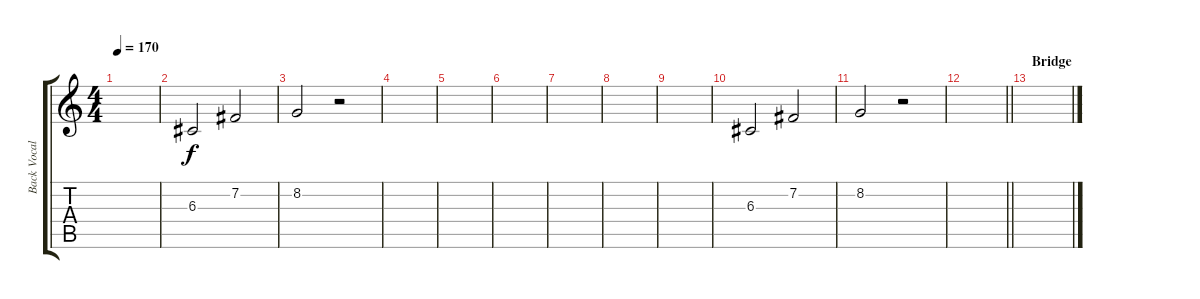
\track ("Back Vocals" "Back Vocal") {instrument tenorsax}
\staff {score tabs}
\tuning (E4 B3 G3 D3 A2 E2) {hide}
\ts (4 4)
\tempo 170
\clef g2
\ks c
|
6.3.2 7.2.2 |
8.2.2 r.2 |
|
|
|
|
|
|
6.3.2 7.2.2 |
8.2.2 r.2 |
\barLineRight lightlight
|
\section ("" "Bridge")
